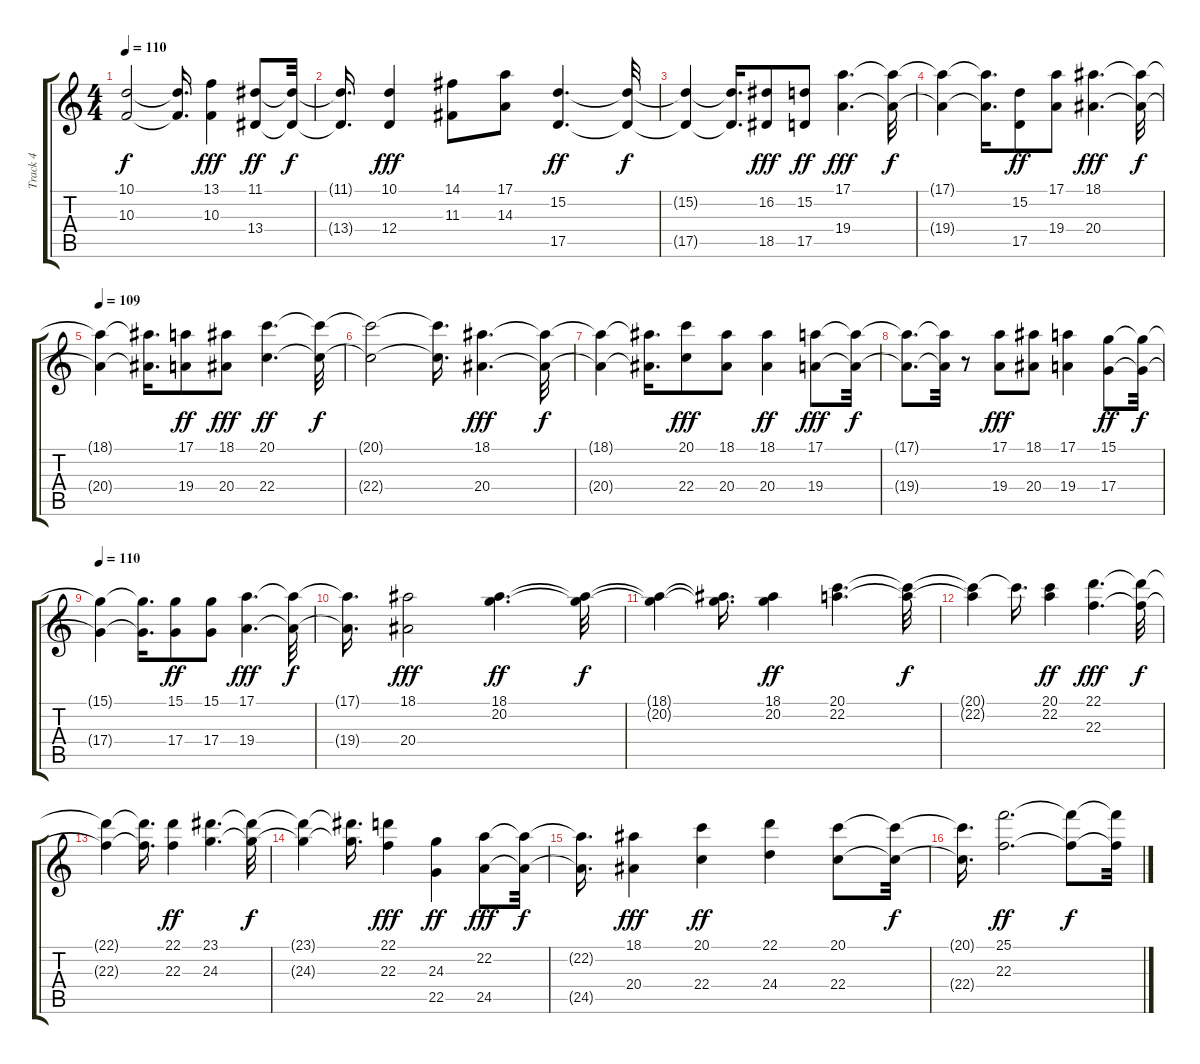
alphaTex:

\track ("Track 4" "Track 4") {instrument stringensemble1}
\staff {score tabs}
\tuning (E4 B3 G3 D3 A2 E2) {hide}
\ts (4 4)
\tempo 110
\clef g2
\ks c
(10.1{t} 10.3{t}).2{dy f} (10.1{t} 10.3{t}).16{d} (13.1 10.3).4{dy fff} (11.1 13.4).8{dy ff} (11.1{t} 13.4{t}).32{dy f} |
(11.1{t} 13.4{t}).16{d} (10.1 12.4).4{dy fff} (14.1 11.3).8 (17.1 14.3).8 (15.2 17.5).4{d dy ff} (15.2{t} 17.5{t}).32{dy f} |
(15.2{t} 17.5{t}).4 (15.2{t} 17.5{t}).16{d} (16.2 18.5).8{dy fff} (15.2 17.5).8{dy ff} (17.1 19.4).4{d dy fff} (17.1{t} 19.4{t}).32{dy f} |
(17.1{t} 19.4{t}).4 (17.1{t} 19.4{t}).16{d} (15.2 17.5).8{dy ff} (17.1 19.4).8 (18.1 20.4).4{d dy fff} (18.1{t} 20.4{t}).32{dy f} |
\tempo 109
(18.1{t} 20.4{t}).4 (18.1{t} 20.4{t}).16{d} (17.1 19.4).8{dy ff} (18.1 20.4).8{dy fff} (20.1 22.4).4{d dy ff} (20.1{t} 22.4{t}).32{dy f} |
(20.1{t} 22.4{t}).2 (20.1{t} 22.4{t}).16{d} (18.1 20.4).4{d dy fff} (18.1{t} 20.4{t}).32{dy f} |
(18.1{t} 20.4{t}).4 (18.1{t} 20.4{t}).16{d} (20.1 22.4).8{dy fff} (18.1 20.4).8 (18.1 20.4).4{dy ff} (17.1 19.4).8{dy fff} (17.1{t} 19.4{t}).32{dy f} |
(17.1{t} 19.4{t}).8{d} (17.1{t} 19.4{t}).32 r.8 (17.1 19.4).8{dy fff} (18.1 20.4).8 (17.1 19.4).4 (15.1 17.4).8{dy ff} (15.1{t} 17.4{t}).32{dy f} |
\tempo 110
(15.1{t} 17.4{t}).4 (15.1{t} 17.4{t}).16{d} (15.1 17.4).8{dy ff} (15.1 17.4).8 (17.1 19.4).4{d dy fff} (17.1{t} 19.4{t}).32{dy f} |
(17.1{t} 19.4{t}).16{d} (18.1 20.4).2{dy fff} (18.1 20.2).4{d dy ff} (18.1{t} 20.2{t}).32{dy f} |
(18.1{t} 20.2{t}).4 (18.1{t} 20.2{t}).16{d} (18.1 20.2).4{dy ff} (20.1 22.2).4{d} (20.1{t} 22.2{t}).32{dy f} |
(20.1{t} 22.2{t}).4 20.1{t}.16{d} (20.1 22.2).4{dy ff} (22.1 22.3).4{d dy fff} (22.1{t} 22.3{t}).32{dy f} |
(22.1{t} 22.3{t}).4 (22.1{t} 22.3{t}).16{d} (22.1 22.3).4{dy ff} (23.1 24.3).4{d} (23.1{t} 24.3{t}).32{dy f} |
(23.1{t} 24.3{t}).4 (23.1{t} 24.3{t}).16{d} (22.1 22.3).4{dy fff} (24.3 22.5).4{dy ff} (22.2 24.5).8{dy fff} (22.2{t} 24.5{t}).32{dy f} |
(22.2{t} 24.5{t}).16{d} (18.1 20.4).4{dy fff} (20.1 22.4).4{dy ff} (22.1 24.4).4 (20.1 22.4).8 (20.1{t} 22.4{t}).32{dy f} |
(20.1{t} 22.4{t}).16{d} (25.1 22.3).2{d dy ff} (25.1{t} 22.3{t}).8{dy f} (25.1{t} 22.3{t}).32
